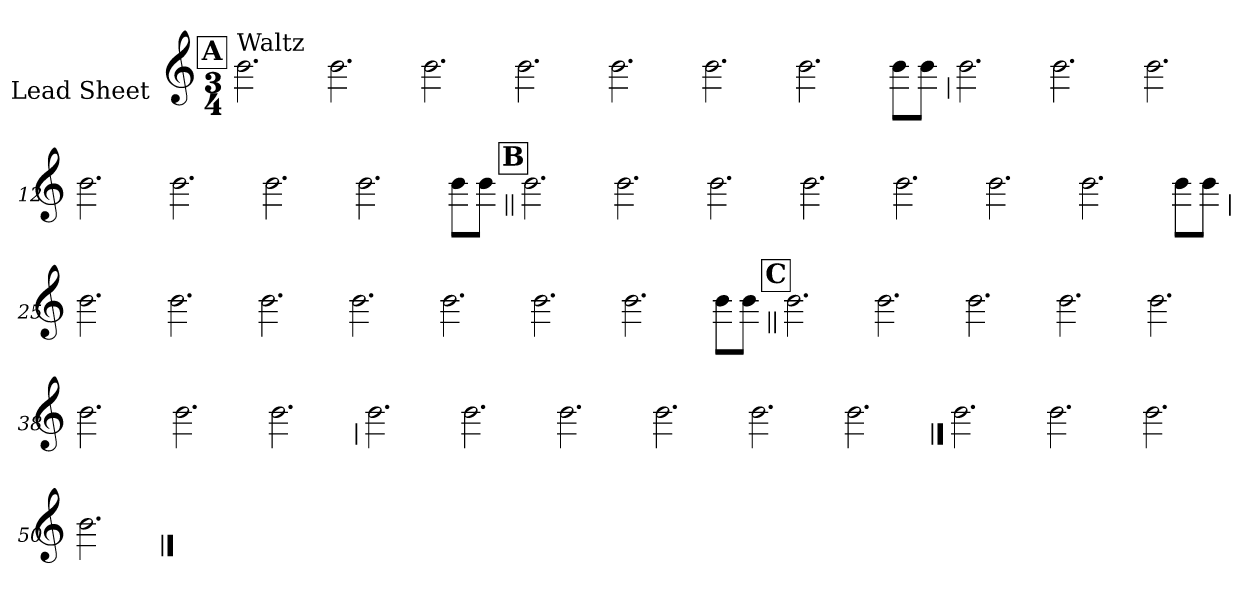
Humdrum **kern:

**kern
*part1
*staff1
*I"Lead Sheet
*stria0
*clefG2
*k[]
*C:
*M3/4
!!LO:REH:place=s1:a:t=A
=1||
!LO:TX:a:t=Waltz
2.b
=2-
2.b
=3-
2.b
=4-
2.b
=5-
2.b
=6-
2.b
=7-
2.b
=8-
8b\L
8b\J
!!LO:LB:g=z
=9
2.b
=10-
2.b
=11-
2.b
=12-
2.b
=13-
2.b
=14-
2.b
=15-
2.b
=16-
8b\L
8b\J
!!LO:LB:g=z
!!LO:REH:place=s1:a:t=B
=17||
2.b
=18-
2.b
=19-
2.b
=20-
2.b
=21-
2.b
=22-
2.b
=23-
2.b
=24-
8b\L
8b\J
!!LO:LB:g=z
=25
2.b
=26-
2.b
=27-
2.b
=28-
2.b
=29-
2.b
=30-
2.b
=31-
2.b
=32-
8b\L
8b\J
!!LO:LB:g=z
!!LO:REH:place=s1:a:t=C
=33||
2.b
=34-
2.b
=35-
2.b
=36-
2.b
=37-
2.b
=38-
2.b
=39-
2.b
=40-
2.b
!!LO:LB:g=z
=41
2.b
=42-
2.b
=43-
2.b
=44-
2.b
=45-
2.b
=46-
2.b
!!LO:LB:g=z
==47
2.b
=48-
2.b
=49-
2.b
=50-
2.b
==
*-
